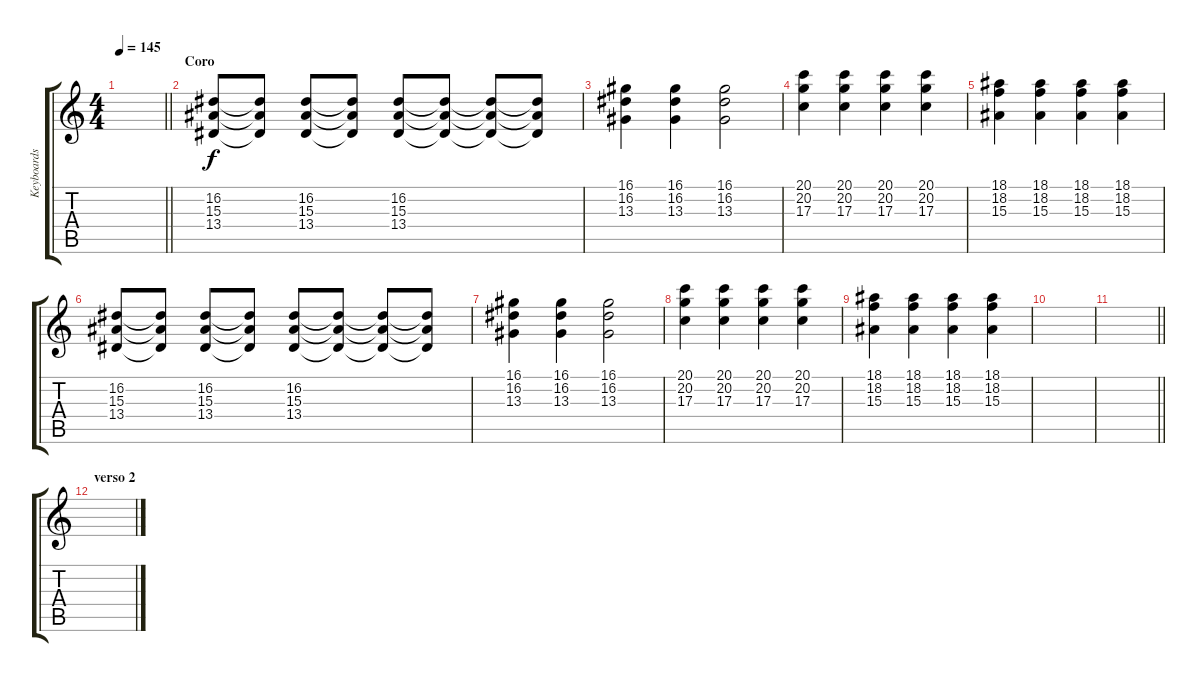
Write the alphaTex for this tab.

\track ("Keyboards" "Keyboards") {instrument stringensemble1}
\staff {score tabs}
\tuning (E4 B3 G3 D3 A2 E2) {hide}
\ts (4 4)
\tempo 145
\clef g2
\barLineRight lightlight
\ks c
|
\section ("" "Coro")
(16.2 15.3 13.4).8 (16.2{t} 15.3{t} 13.4{t}).8 (16.2 15.3 13.4).8 (16.2{t} 15.3{t} 13.4{t}).8 (16.2 15.3 13.4).8 (16.2{t} 15.3{t} 13.4{t}).8 (16.2{t} 15.3{t} 13.4{t}).8 (16.2{t} 15.3{t} 13.4{t}).8 |
(16.1 16.2 13.3).4 (16.1 16.2 13.3).4 (16.1 16.2 13.3).2 |
(20.1 20.2 17.3).4 (20.1 20.2 17.3).4 (20.1 20.2 17.3).4 (20.1 20.2 17.3).4 |
(18.1 18.2 15.3).4 (18.1 18.2 15.3).4 (18.1 18.2 15.3).4 (18.1 18.2 15.3).4 |
(16.2 15.3 13.4).8 (16.2{t} 15.3{t} 13.4{t}).8 (16.2 15.3 13.4).8 (16.2{t} 15.3{t} 13.4{t}).8 (16.2 15.3 13.4).8 (16.2{t} 15.3{t} 13.4{t}).8 (16.2{t} 15.3{t} 13.4{t}).8 (16.2{t} 15.3{t} 13.4{t}).8 |
(16.1 16.2 13.3).4 (16.1 16.2 13.3).4 (16.1 16.2 13.3).2 |
(20.1 20.2 17.3).4 (20.1 20.2 17.3).4 (20.1 20.2 17.3).4 (20.1 20.2 17.3).4 |
(18.1 18.2 15.3).4 (18.1 18.2 15.3).4 (18.1 18.2 15.3).4 (18.1 18.2 15.3).4 |
|
\barLineRight lightlight
|
\section ("" "verso 2")
